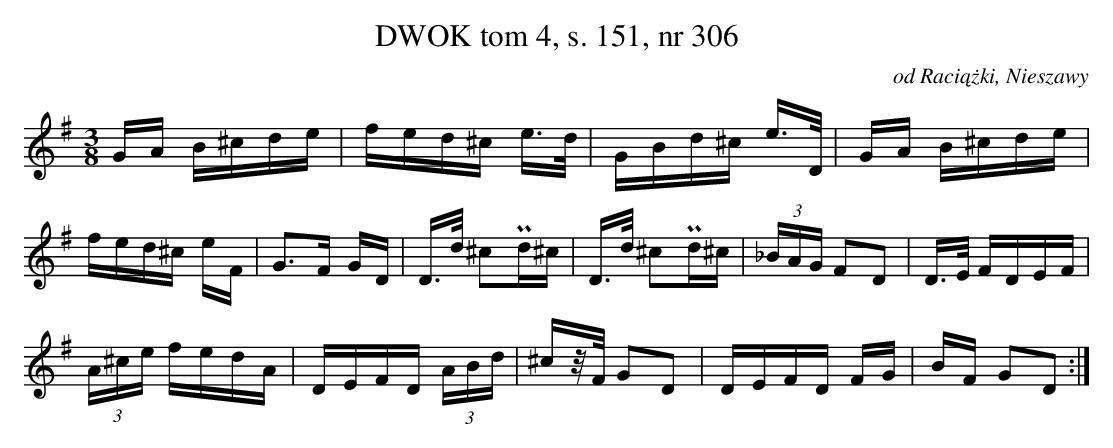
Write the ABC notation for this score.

X:1
T: DWOK tom 4, s. 151, nr 306
O: od Raciążki, Nieszawy
L: 1/16
M: 3/8
K: G
GA B^cde | fed^c e3/d/ | GBd^c e3/D/  | GA B^cde |
fed^c eF | G3F GD | D3/d/ ^c2Pd^c | D3/d/ ^c2Pd^c | (3_BAG F2D2 | D3/E/ FDEF |
(3A^ce fedA | DEFD (3ABd | ^cz/F/ G2D2 | DEFD FG | BF G2D2:|
